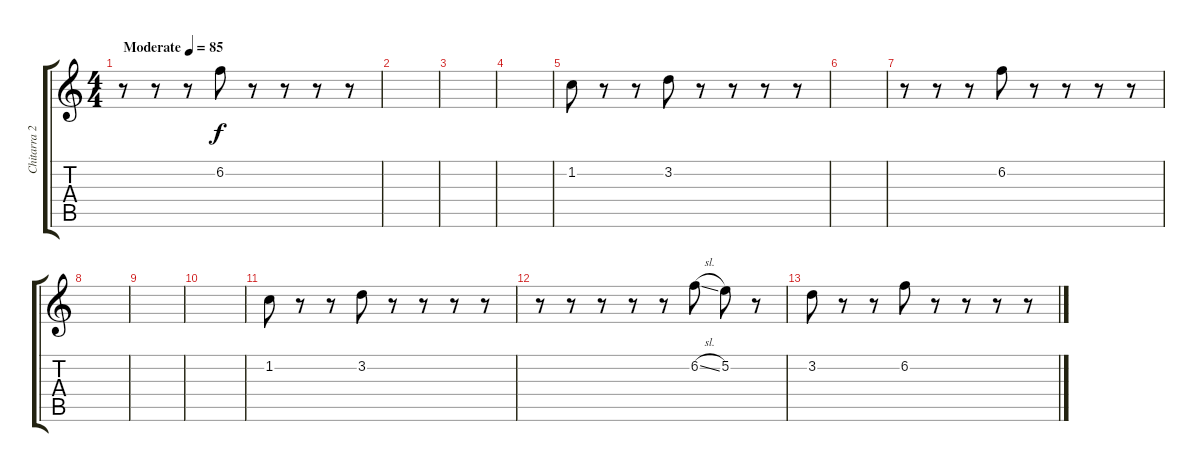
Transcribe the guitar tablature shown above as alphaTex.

\track ("Chitarra 2" "Chitarra 2") {instrument electricguitarclean}
\staff {score tabs}
\tuning (E4 B3 G3 D3 A2 E2) {hide}
\ts (4 4)
\tempo (85 "Moderate")
\clef g2
\ks c
r.8{dy f instrument electricguitarclean} r.8 r.8 6.2.8 r.8 r.8 r.8 r.8 |
|
|
|
1.2.8 r.8 r.8 3.2.8 r.8 r.8 r.8 r.8 |
|
r.8 r.8 r.8 6.2.8 r.8 r.8 r.8 r.8 |
|
|
|
1.2.8 r.8 r.8 3.2.8 r.8 r.8 r.8 r.8 |
r.8 r.8 r.8 r.8 r.8 6.2{sl}.8 5.2.8 r.8 |
3.2.8 r.8 r.8 6.2.8 r.8 r.8 r.8 r.8
